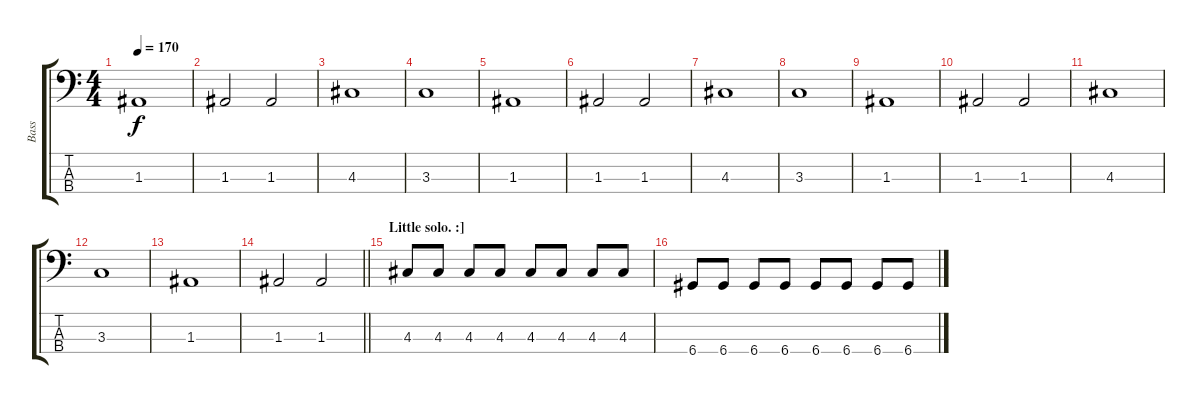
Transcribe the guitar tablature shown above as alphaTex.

\track ("Bass" "Bass") {instrument electricbasspick}
\staff {score tabs}
\tuning (G2 D2 A1 D1) {hide}
\ts (4 4)
\tempo 170
\clef f4
\ks c
1.3.1{dy f} |
1.3.2 1.3.2 |
4.3.1 |
3.3.1 |
1.3.1 |
1.3.2 1.3.2 |
4.3.1 |
3.3.1 |
1.3.1 |
1.3.2 1.3.2 |
4.3.1 |
3.3.1 |
1.3.1 |
\barLineRight lightlight
1.3.2 1.3.2 |
\section ("" "Little solo. :]")
4.3.8 4.3.8 4.3.8 4.3.8 4.3.8 4.3.8 4.3.8 4.3.8 |
6.4.8 6.4.8 6.4.8 6.4.8 6.4.8 6.4.8 6.4.8 6.4.8
